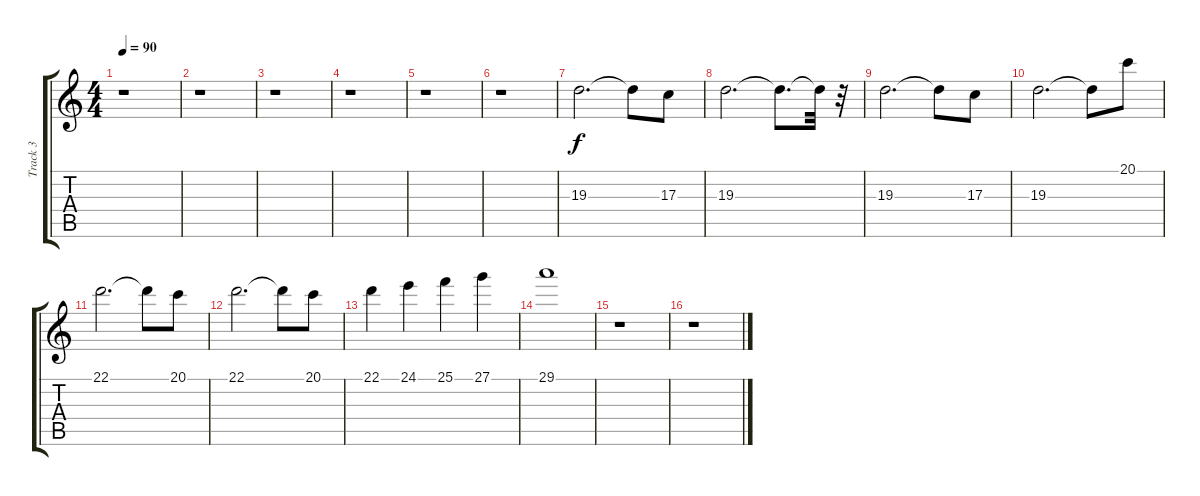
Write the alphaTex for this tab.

\track ("Track 3" "Track 3") {instrument stringensemble1}
\staff {score tabs}
\tuning (E4 B3 G3 D3 A2 E2) {hide}
\ts (4 4)
\tempo 90
\clef g2
\ks c
r.1{dy f} |
r.1 |
r.1 |
r.1 |
r.1 |
r.1 |
19.3.2{d} 19.3{t}.8 17.3.8 |
19.3.2{d} 19.3{t}.8{d} 19.3{t}.32 r.32 |
19.3.2{d} 19.3{t}.8 17.3.8 |
19.3.2{d} 19.3{t}.8 20.1.8 |
22.1.2{d} 22.1{t}.8 20.1.8 |
22.1.2{d} 22.1{t}.8 20.1.8 |
22.1.4 24.1.4 25.1.4 27.1.4 |
29.1.1 |
r.1 |
r.1
